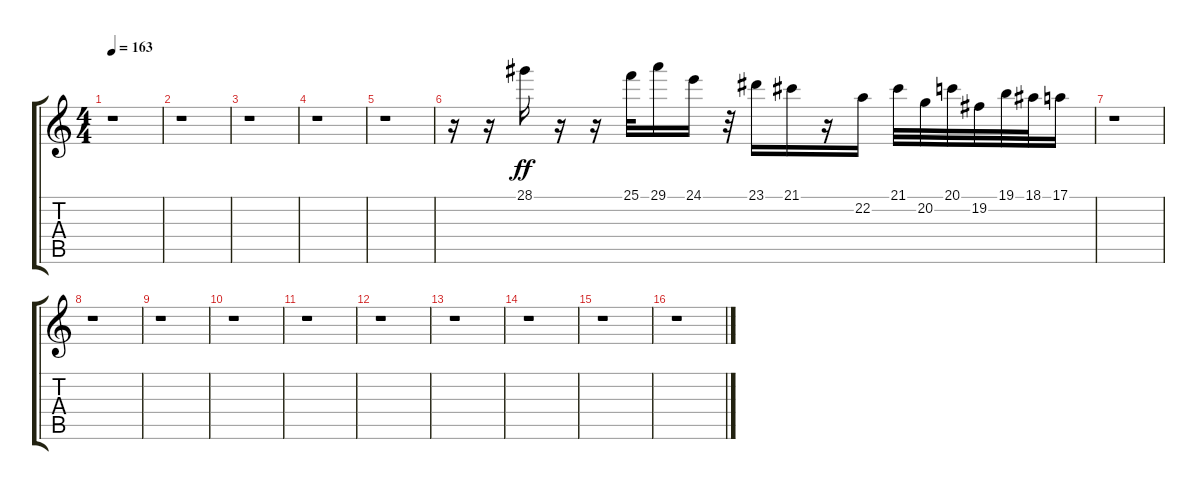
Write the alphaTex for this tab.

\track "" {instrument acousticgrandpiano}
\staff {score tabs}
\tuning (E4 B3 G3 D3 A2 E2) {hide}
\ts (4 4)
\tempo 163
\clef g2
\ks c
r.1{dy ff} |
r.1 |
r.1 |
r.1 |
r.1 |
r.16 r.16 28.1.16 r.16 r.16 25.1.32 29.1.16 24.1.16 r.32 23.1.16 21.1.16 r.16 22.2.16 21.1.32 20.2.32 20.1.32 19.2.32 19.1.32 18.1.32 17.1.16 |
r.1 |
r.1 |
r.1 |
r.1 |
r.1 |
r.1 |
r.1 |
r.1 |
r.1 |
r.1
